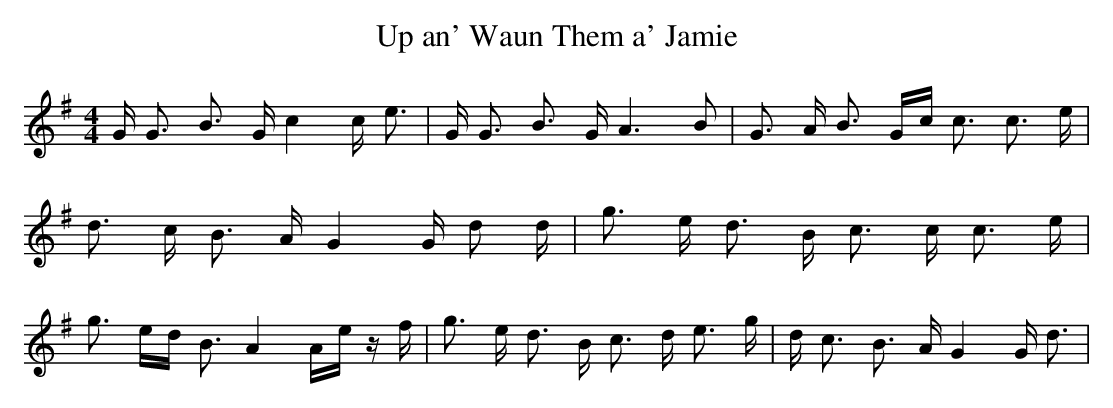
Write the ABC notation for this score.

X:1
T:Up an' Waun Them a' Jamie
M:4/4
L:1/16
K:G
 G G3 B3 G c4 c e3| G G3 B3 G A6 B2| G3 A B3 Gc c3 c3 e| d3 c B3 A G4 G d2 d|\
 g3 e d3 B c3 c c3 e| g3 ed B3 A4 Ae z f| g3 e d3 B c3 d e3 g| d c3 B3 A G4 G d3|\
